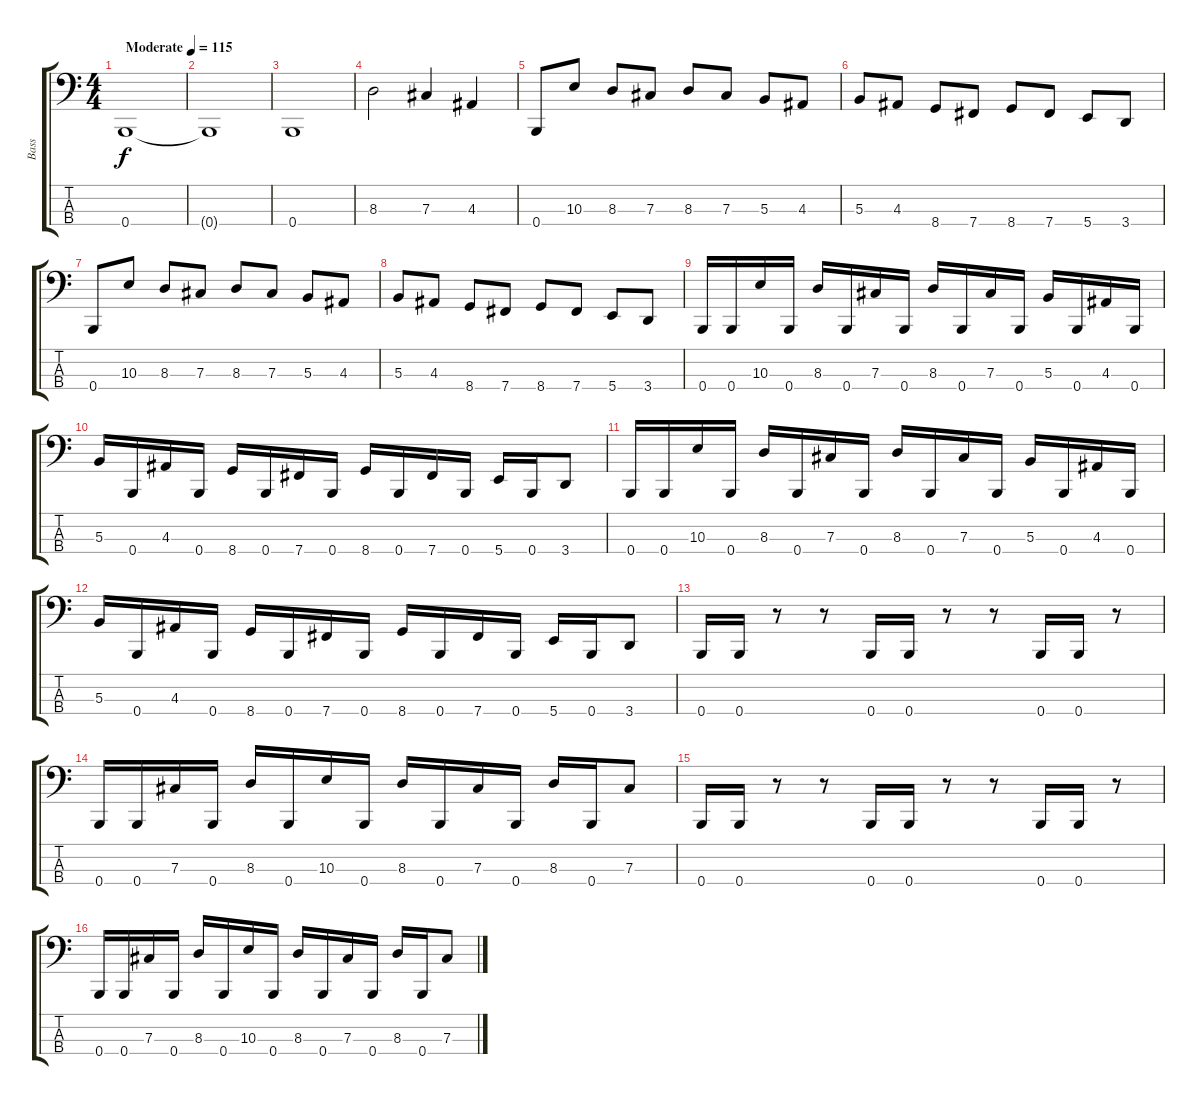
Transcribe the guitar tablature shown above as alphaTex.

\track ("Bass" "Bass") {instrument electricbasspick}
\staff {score tabs}
\tuning (E2 B1 Gb1 B0) {hide}
\ts (4 4)
\tempo (115 "Moderate")
\clef f4
\ks c
0.4.1{dy f instrument electricbasspick} |
0.4{t}.1 |
0.4.1 |
8.3.2 7.3.4 4.3.4 |
0.4.8 10.3.8 8.3.8 7.3.8 8.3.8 7.3.8 5.3.8 4.3.8 |
5.3.8 4.3.8 8.4.8 7.4.8 8.4.8 7.4.8 5.4.8 3.4.8 |
0.4.8 10.3.8 8.3.8 7.3.8 8.3.8 7.3.8 5.3.8 4.3.8 |
5.3.8 4.3.8 8.4.8 7.4.8 8.4.8 7.4.8 5.4.8 3.4.8 |
0.4.16 0.4.16 10.3.16 0.4.16 8.3.16 0.4.16 7.3.16 0.4.16 8.3.16 0.4.16 7.3.16 0.4.16 5.3.16 0.4.16 4.3.16 0.4.16 |
5.3.16 0.4.16 4.3.16 0.4.16 8.4.16 0.4.16 7.4.16 0.4.16 8.4.16 0.4.16 7.4.16 0.4.16 5.4.16 0.4.16 3.4.8 |
0.4.16 0.4.16 10.3.16 0.4.16 8.3.16 0.4.16 7.3.16 0.4.16 8.3.16 0.4.16 7.3.16 0.4.16 5.3.16 0.4.16 4.3.16 0.4.16 |
5.3.16 0.4.16 4.3.16 0.4.16 8.4.16 0.4.16 7.4.16 0.4.16 8.4.16 0.4.16 7.4.16 0.4.16 5.4.16 0.4.16 3.4.8 |
0.4.16 0.4.16 r.8 r.8 0.4.16 0.4.16 r.8 r.8 0.4.16 0.4.16 r.8 |
0.4.16 0.4.16 7.3.16 0.4.16 8.3.16 0.4.16 10.3.16 0.4.16 8.3.16 0.4.16 7.3.16 0.4.16 8.3.16 0.4.16 7.3.8 |
0.4.16 0.4.16 r.8 r.8 0.4.16 0.4.16 r.8 r.8 0.4.16 0.4.16 r.8 |
0.4.16 0.4.16 7.3.16 0.4.16 8.3.16 0.4.16 10.3.16 0.4.16 8.3.16 0.4.16 7.3.16 0.4.16 8.3.16 0.4.16 7.3.8
